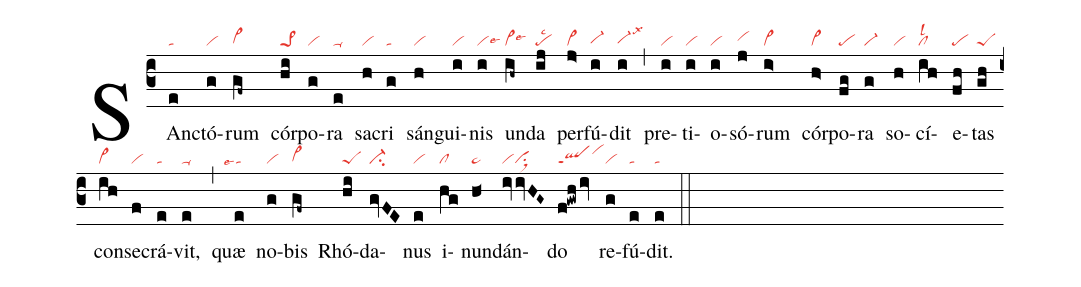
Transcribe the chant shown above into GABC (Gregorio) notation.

nabc-lines:1;
%%
(c3)
SAn(e|ta)ctó(g|vi)rum(gf~|vi>hg) cór(hi|pe>1)po(g|vi)ra(e|ta-) sa(h|vi)cri(g|ta) sán(h|vi)gui(i|vi)nis(i|vilse6) un(ih~|vi>lse6)da(ij|pelsc2) per(j>|vi>)fú(i|vi-hg)dit(i|vi-hglsx3) (,)
pre(i|vi)ti(i|vi)o(i|vi)só(j|vihh)rum(i>|vi>) cór(h>|vi>)po(fg|pe)ra(g|vi-) so(h|vi)cí(ih|cllsl2)e(fh|pe)tas(gh|peS) con(ih|vi>)se(f|vi)crá(e|ta)vit,(e|ta-) (,)
quæ(e|```talse4) no(g|vi)bis(gf~|vi>hg) Rhó(hi|peS)da(gvFE|ci-)nus(e|vi) i(hg|cl)nun(h<|ta>)dán(ivivHG~|vivisu1sux1)do(f!gwh/iv|qlppt1vihj) re(g|vi)fú(e|ta)dit.(e|ta) (::)
